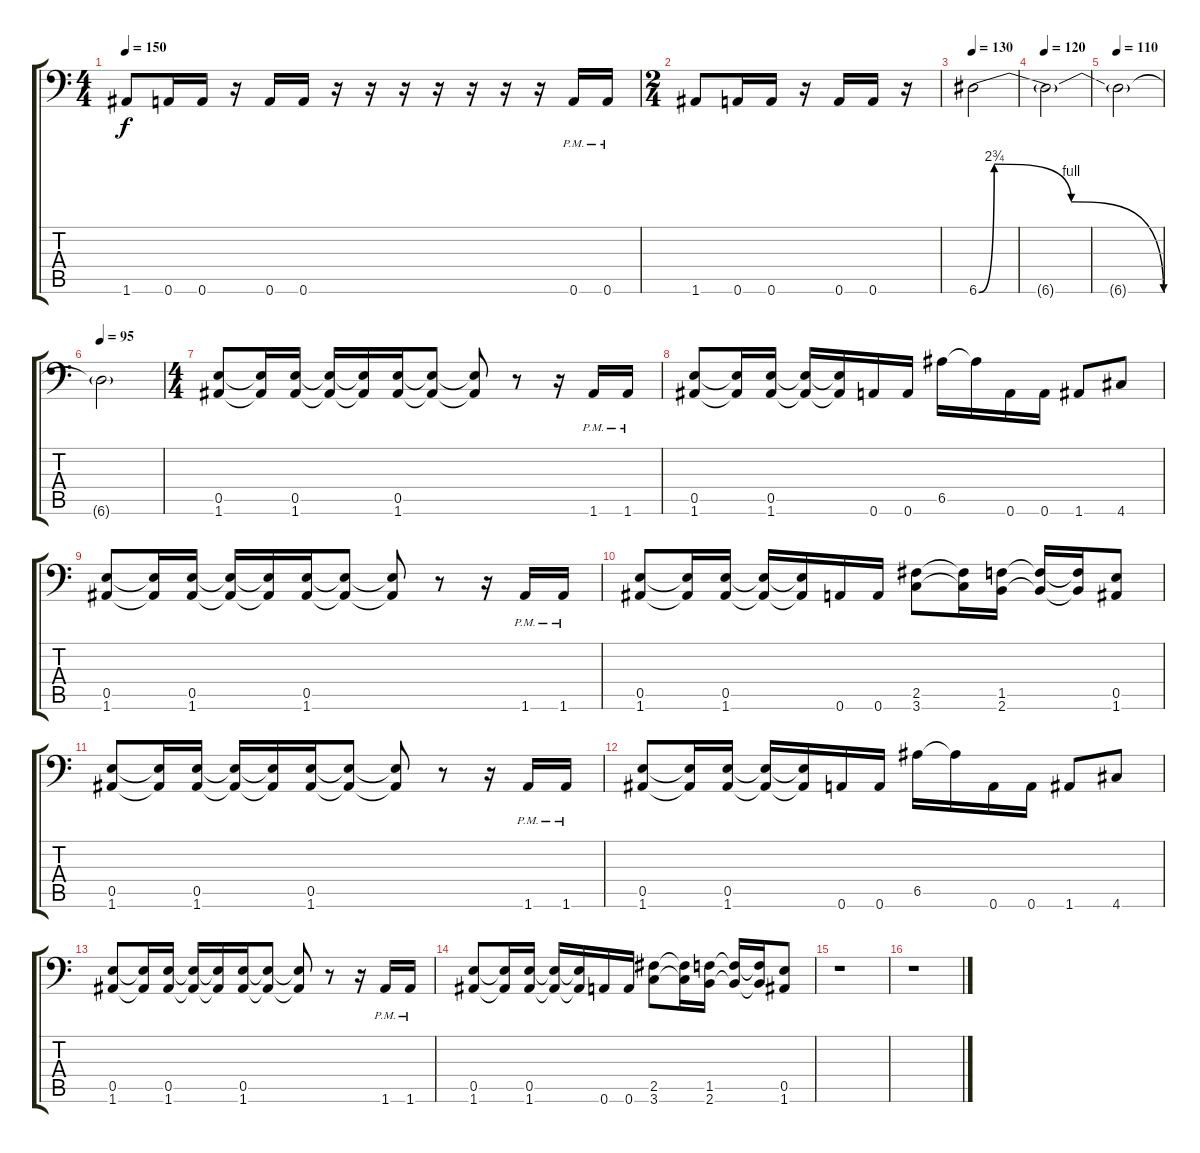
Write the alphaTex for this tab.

\track "" {instrument distortionguitar}
\staff {score tabs}
\tuning (B3 Gb3 D3 A2 E2 A1) {hide}
\ts (4 4)
\tempo 150
\clef f4
\ks c
1.6.8{dy f} 0.6.16 0.6.16 r.16 0.6.16 0.6.16 r.16 r.16 r.16 r.16 r.16 r.16 r.16 0.6{pm}.16 0.6{pm}.16 |
\ts (2 4)
1.6.8 0.6.16 0.6.16 r.16 0.6.16 0.6.16 r.16 |
\tempo 130
6.6{be (custom 0 0 5 11 30 4 60 0)}.2 |
\tempo 120
6.6{t}.2 |
\tempo 110
6.6{t}.2 |
\tempo 95
6.6{t}.2 |
\ts (4 4)
(0.5 1.6).8 (0.5{t} 1.6{t}).16 (0.5 1.6).16 (0.5{t} 1.6{t}).16 (0.5{t} 1.6{t}).16 (0.5 1.6).16 (0.5{t} 1.6{t}).8 (0.5{t} 1.6{t}).8 r.8 r.16 1.6{pm}.16 1.6{pm}.16 |
(0.5 1.6).8 (0.5{t} 1.6{t}).16 (0.5 1.6).16 (0.5{t} 1.6{t}).16 (0.5{t} 1.6{t}).16 0.6.16 0.6.16 6.5.16 6.5{t}.16 0.6.16 0.6.16 1.6.8 4.6.8 |
(0.5 1.6).8 (0.5{t} 1.6{t}).16 (0.5 1.6).16 (0.5{t} 1.6{t}).16 (0.5{t} 1.6{t}).16 (0.5 1.6).16 (0.5{t} 1.6{t}).8 (0.5{t} 1.6{t}).8 r.8 r.16 1.6{pm}.16 1.6{pm}.16 |
(0.5 1.6).8 (0.5{t} 1.6{t}).16 (0.5 1.6).16 (0.5{t} 1.6{t}).16 (0.5{t} 1.6{t}).16 0.6.16 0.6.16 (2.5 3.6).8 (2.5{t} 3.6{t}).16 (1.5 2.6).16 (1.5{t} 2.6{t}).16 (1.5{t} 2.6{t}).16 (0.5 1.6).8 |
(0.5 1.6).8 (0.5{t} 1.6{t}).16 (0.5 1.6).16 (0.5{t} 1.6{t}).16 (0.5{t} 1.6{t}).16 (0.5 1.6).16 (0.5{t} 1.6{t}).8 (0.5{t} 1.6{t}).8 r.8 r.16 1.6{pm}.16 1.6{pm}.16 |
(0.5 1.6).8 (0.5{t} 1.6{t}).16 (0.5 1.6).16 (0.5{t} 1.6{t}).16 (0.5{t} 1.6{t}).16 0.6.16 0.6.16 6.5.16 6.5{t}.16 0.6.16 0.6.16 1.6.8 4.6.8 |
(0.5 1.6).8 (0.5{t} 1.6{t}).16 (0.5 1.6).16 (0.5{t} 1.6{t}).16 (0.5{t} 1.6{t}).16 (0.5 1.6).16 (0.5{t} 1.6{t}).8 (0.5{t} 1.6{t}).8 r.8 r.16 1.6{pm}.16 1.6{pm}.16 |
(0.5 1.6).8 (0.5{t} 1.6{t}).16 (0.5 1.6).16 (0.5{t} 1.6{t}).16 (0.5{t} 1.6{t}).16 0.6.16 0.6.16 (2.5 3.6).8 (2.5{t} 3.6{t}).16 (1.5 2.6).16 (1.5{t} 2.6{t}).16 (1.5{t} 2.6{t}).16 (0.5 1.6).8 |
r.1 |
r.1
